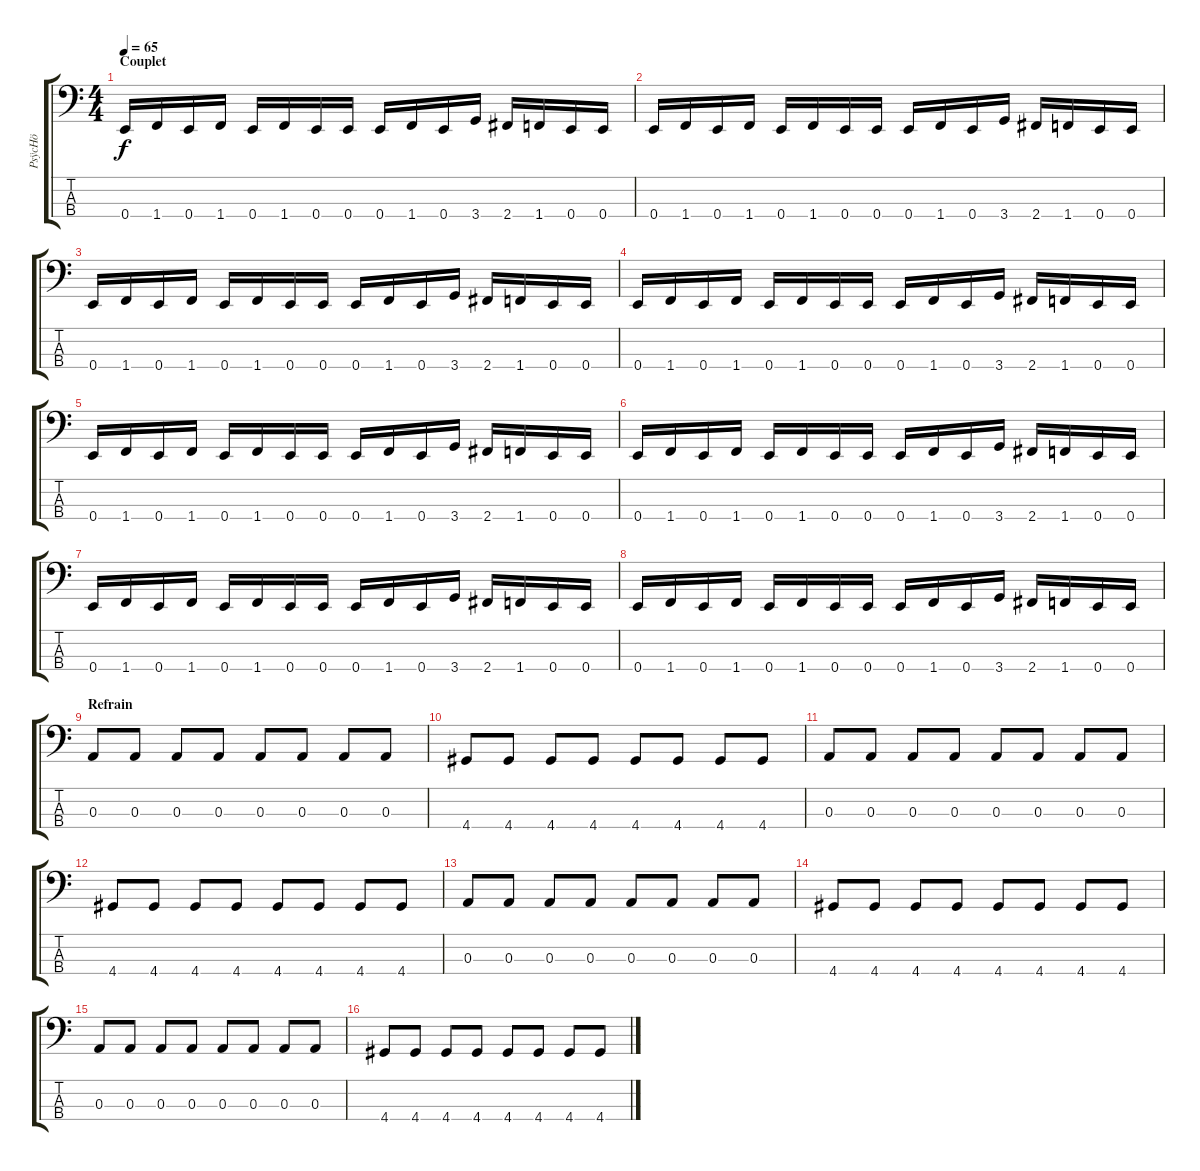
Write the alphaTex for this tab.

\track ("PsÿcHö" "PsÿcHö") {instrument electricbasspick}
\staff {score tabs}
\tuning (G2 D2 A1 E1) {hide}
\ts (4 4)
\section ("" "Couplet")
\tempo 65
\clef f4
\ks c
0.4.16{dy f} 1.4.16 0.4.16 1.4.16 0.4.16 1.4.16 0.4.16 0.4.16 0.4.16 1.4.16 0.4.16 3.4.16 2.4.16 1.4.16 0.4.16 0.4.16 |
0.4.16 1.4.16 0.4.16 1.4.16 0.4.16 1.4.16 0.4.16 0.4.16 0.4.16 1.4.16 0.4.16 3.4.16 2.4.16 1.4.16 0.4.16 0.4.16 |
0.4.16 1.4.16 0.4.16 1.4.16 0.4.16 1.4.16 0.4.16 0.4.16 0.4.16 1.4.16 0.4.16 3.4.16 2.4.16 1.4.16 0.4.16 0.4.16 |
0.4.16 1.4.16 0.4.16 1.4.16 0.4.16 1.4.16 0.4.16 0.4.16 0.4.16 1.4.16 0.4.16 3.4.16 2.4.16 1.4.16 0.4.16 0.4.16 |
0.4.16 1.4.16 0.4.16 1.4.16 0.4.16 1.4.16 0.4.16 0.4.16 0.4.16 1.4.16 0.4.16 3.4.16 2.4.16 1.4.16 0.4.16 0.4.16 |
0.4.16 1.4.16 0.4.16 1.4.16 0.4.16 1.4.16 0.4.16 0.4.16 0.4.16 1.4.16 0.4.16 3.4.16 2.4.16 1.4.16 0.4.16 0.4.16 |
0.4.16 1.4.16 0.4.16 1.4.16 0.4.16 1.4.16 0.4.16 0.4.16 0.4.16 1.4.16 0.4.16 3.4.16 2.4.16 1.4.16 0.4.16 0.4.16 |
0.4.16 1.4.16 0.4.16 1.4.16 0.4.16 1.4.16 0.4.16 0.4.16 0.4.16 1.4.16 0.4.16 3.4.16 2.4.16 1.4.16 0.4.16 0.4.16 |
\section ("" "Refrain")
0.3.8 0.3.8 0.3.8 0.3.8 0.3.8 0.3.8 0.3.8 0.3.8 |
4.4.8 4.4.8 4.4.8 4.4.8 4.4.8 4.4.8 4.4.8 4.4.8 |
0.3.8 0.3.8 0.3.8 0.3.8 0.3.8 0.3.8 0.3.8 0.3.8 |
4.4.8 4.4.8 4.4.8 4.4.8 4.4.8 4.4.8 4.4.8 4.4.8 |
0.3.8 0.3.8 0.3.8 0.3.8 0.3.8 0.3.8 0.3.8 0.3.8 |
4.4.8 4.4.8 4.4.8 4.4.8 4.4.8 4.4.8 4.4.8 4.4.8 |
0.3.8 0.3.8 0.3.8 0.3.8 0.3.8 0.3.8 0.3.8 0.3.8 |
4.4.8 4.4.8 4.4.8 4.4.8 4.4.8 4.4.8 4.4.8 4.4.8
